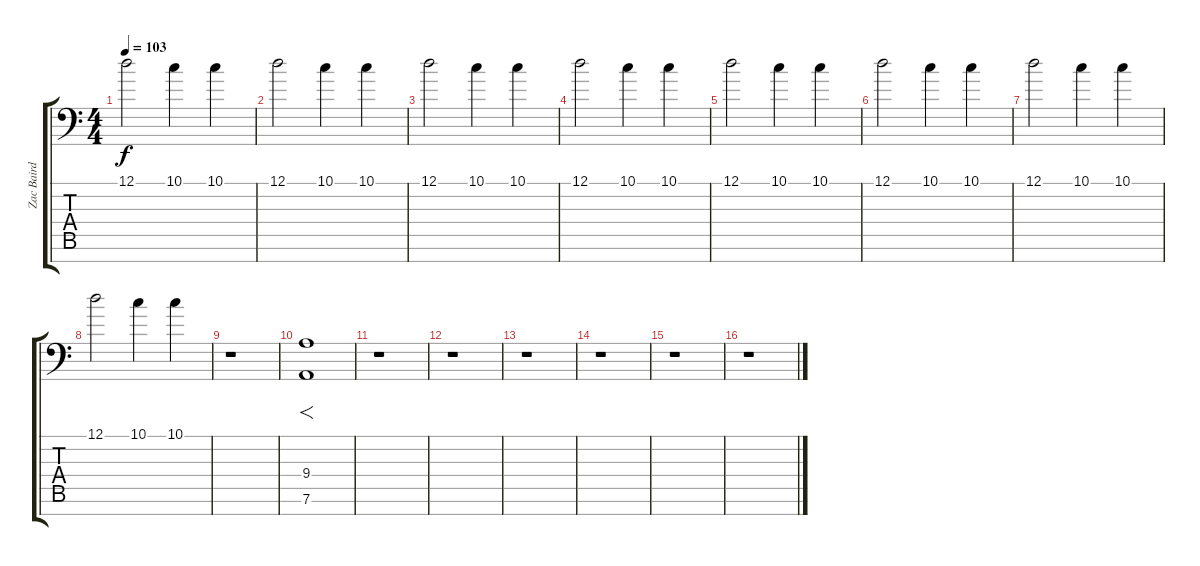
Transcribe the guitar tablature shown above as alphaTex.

\track ("Zac Baird" "Zac Baird") {instrument dulcimer}
\staff {score tabs}
\tuning (D4 A3 F3 C3 G2 D2 A1) {hide}
\ts (4 4)
\tempo 103
\clef f4
\ks c
12.1.2{dy f instrument fx3crystal} 10.1.4 10.1.4 |
12.1.2 10.1.4 10.1.4 |
12.1.2 10.1.4 10.1.4 |
12.1.2 10.1.4 10.1.4 |
12.1.2 10.1.4 10.1.4 |
12.1.2 10.1.4 10.1.4 |
12.1.2 10.1.4 10.1.4 |
12.1.2 10.1.4 10.1.4 |
r.1 |
(9.4 7.6).1{f instrument lead2sawtooth} |
r.1 |
r.1 |
r.1 |
r.1 |
r.1 |
r.1
